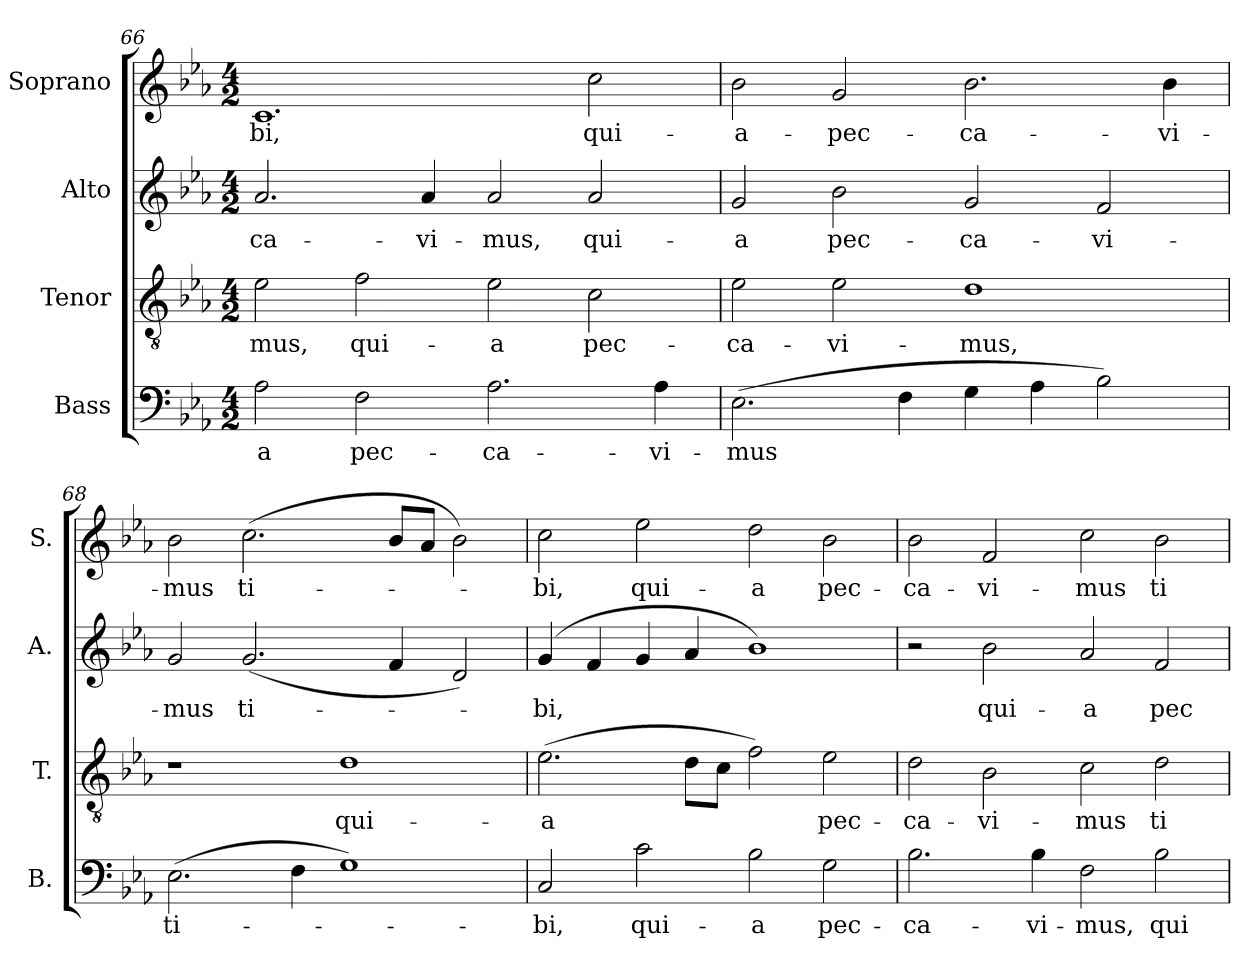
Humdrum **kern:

**kern	**text	**kern	**text	**kern	**text	**kern	**text
*part4	*part4	*part3	*part3	*part2	*part2	*part1	*part1
*staff4	*staff4	*staff3	*staff3	*staff2	*staff2	*staff1	*staff1
*I"Bass	*	*I"Tenor	*	*I"Alto	*	*I"Soprano	*
*I'B.	*	*I'T.	*	*I'A.	*	*I'S.	*
*clefF4	*	*clefGv2	*	*clefG2	*	*clefG2	*
*	*	*ITrd7c12	*	*	*	*	*
*k[b-e-a-]	*	*k[b-e-a-]	*	*k[b-e-a-]	*	*k[b-e-a-]	*
*E-:	*	*E-:	*	*E-:	*	*E-:	*
*M4/2	*	*M4/2	*	*M4/2	*	*M4/2	*
=66	=66	=66	=66	=66	=66	=66	=66
!	!LO:LY:b:color=#000000	!	!	!	!	!	!
!	!	!	!LO:LY:b:color=#000000	!	!	!	!
!	!	!	!	!	!LO:LY:b:color=#000000	!	!
!	!	!	!	!	!	!	!LO:LY:b:color=#000000
2A-i\	-a	2E-i\	-mus,	2.a-i/	-ca-	1.ci	-bi,
!	!LO:LY:b:color=#000000	!	!	!	!	!	!
!	!	!	!LO:LY:b:color=#000000	!	!	!	!
2Fi\	pec-	2Fi\	qui-	.	.	.	.
!	!	!	!	!	!LO:LY:b:color=#000000	!	!
.	.	.	.	4a-i/	-vi-	.	.
!	!LO:LY:b:color=#000000	!	!	!	!	!	!
!	!	!	!LO:LY:b:color=#000000	!	!	!	!
!	!	!	!	!	!LO:LY:b:color=#000000	!	!
2.A-i\	-ca-	2E-i\	-a	2a-i/	-mus,	.	.
!	!	!	!LO:LY:b:color=#000000	!	!	!	!
!	!	!	!	!	!LO:LY:b:color=#000000	!	!
!	!	!	!	!	!	!	!LO:LY:b:color=#000000
.	.	2Ci\	pec-	2a-i/	qui-	2cci\	qui-
!	!LO:LY:b:color=#000000	!	!	!	!	!	!
4A-i\	-vi-	.	.	.	.	.	.
=67	=67	=67	=67	=67	=67	=67	=67
!	!LO:LY:b:color=#000000	!	!	!	!	!	!
!	!	!	!LO:LY:b:color=#000000	!	!	!	!
!	!	!	!	!	!LO:LY:b:color=#000000	!	!
!	!	!	!	!	!	!	!LO:LY:b:color=#000000
(2.E-i\	-mus	2E-i\	-ca-	2gi/	-a	2b-i\	-a-
!	!	!	!LO:LY:b:color=#000000	!	!	!	!
!	!	!	!	!	!LO:LY:b:color=#000000	!	!
!	!	!	!	!	!	!	!LO:LY:b:color=#000000
.	.	2E-i\	-vi-	2b-i\	pec-	2gi/	-pec-
4Fi\	.	.	.	.	.	.	.
!	!	!	!LO:LY:b:color=#000000	!	!	!	!
!	!	!	!	!	!LO:LY:b:color=#000000	!	!
!	!	!	!	!	!	!	!LO:LY:b:color=#000000
4Gi\	.	1Di	-mus,	2gi/	-ca-	2.b-i\	-ca-
4A-i\	.	.	.	.	.	.	.
!	!	!	!	!	!LO:LY:b:color=#000000	!	!
2B-i\)	.	.	.	2fi/	-vi-	.	.
!	!	!	!	!	!	!	!LO:LY:b:color=#000000
.	.	.	.	.	.	4b-i\	-vi-
=68	=68	=68	=68	=68	=68	=68	=68
!	!LO:LY:b:color=#000000	!	!	!	!	!	!
!	!	!	!	!	!LO:LY:b:color=#000000	!	!
!	!	!	!	!	!	!	!LO:LY:b:color=#000000
(2.E-i\	ti-	1r	.	2gi/	-mus	2b-i\	-mus
!	!	!	!	!	!LO:LY:b:color=#000000	!	!
!	!	!	!	!	!	!	!LO:LY:b:color=#000000
.	.	.	.	(2.gi/	ti-	(2.cci\	ti-
4Fi\	.	.	.	.	.	.	.
!	!	!	!LO:LY:b:color=#000000	!	!	!	!
1Gi)	.	1Di	qui-	.	.	.	.
.	.	.	.	4fi/	.	8b-i/L	.
.	.	.	.	.	.	8a-i/J	.
.	.	.	.	2di/)	.	2b-i\)	.
=69	=69	=69	=69	=69	=69	=69	=69
!	!LO:LY:b:color=#000000	!	!	!	!	!	!
!	!	!	!LO:LY:b:color=#000000	!	!	!	!
!	!	!	!	!	!LO:LY:b:color=#000000	!	!
!	!	!	!	!	!	!	!LO:LY:b:color=#000000
2Ci/	-bi,	(2.E-i\	-a	(4gi/	-bi,	2cci\	-bi,
.	.	.	.	4fi/	.	.	.
!	!LO:LY:b:color=#000000	!	!	!	!	!	!
!	!	!	!	!	!	!	!LO:LY:b:color=#000000
2ci\	qui-	.	.	4gi/	.	2ee-i\	qui-
.	.	8Di\L	.	4a-i/	.	.	.
.	.	8Ci\J	.	.	.	.	.
!	!LO:LY:b:color=#000000	!	!	!	!	!	!
!	!	!	!	!	!	!	!LO:LY:b:color=#000000
2B-i\	-a	2Fi\)	.	1b-i)	.	2ddi\	-a
!	!LO:LY:b:color=#000000	!	!	!	!	!	!
!	!	!	!LO:LY:b:color=#000000	!	!	!	!
!	!	!	!	!	!	!	!LO:LY:b:color=#000000
2Gi\	pec-	2E-i\	pec-	.	.	2b-i\	pec-
=70	=70	=70	=70	=70	=70	=70	=70
!	!LO:LY:b:color=#000000	!	!	!	!	!	!
!	!	!	!LO:LY:b:color=#000000	!	!	!	!
!	!	!	!	!	!	!	!LO:LY:b:color=#000000
2.B-i\	-ca-	2Di\	-ca-	2r	.	2b-i\	-ca-
!	!	!	!LO:LY:b:color=#000000	!	!	!	!
!	!	!	!	!	!LO:LY:b:color=#000000	!	!
!	!	!	!	!	!	!	!LO:LY:b:color=#000000
.	.	2BB-i\	-vi-	2b-i\	qui-	2fi/	-vi-
!	!LO:LY:b:color=#000000	!	!	!	!	!	!
4B-i\	-vi-	.	.	.	.	.	.
!	!LO:LY:b:color=#000000	!	!	!	!	!	!
!	!	!	!LO:LY:b:color=#000000	!	!	!	!
!	!	!	!	!	!LO:LY:b:color=#000000	!	!
!	!	!	!	!	!	!	!LO:LY:b:color=#000000
2Fi\	-mus,	2Ci\	-mus	2a-i/	-a	2cci\	-mus
!	!LO:LY:b:color=#000000	!	!	!	!	!	!
!	!	!	!LO:LY:b:color=#000000	!	!	!	!
!	!	!	!	!	!LO:LY:b:color=#000000	!	!
!	!	!	!	!	!	!	!LO:LY:b:color=#000000
2B-i\	qui-	2Di\	ti-	2fi/	pec-	2b-i\	ti-
=	=	=	=	=	=	=	=
*-	*-	*-	*-	*-	*-	*-	*-
